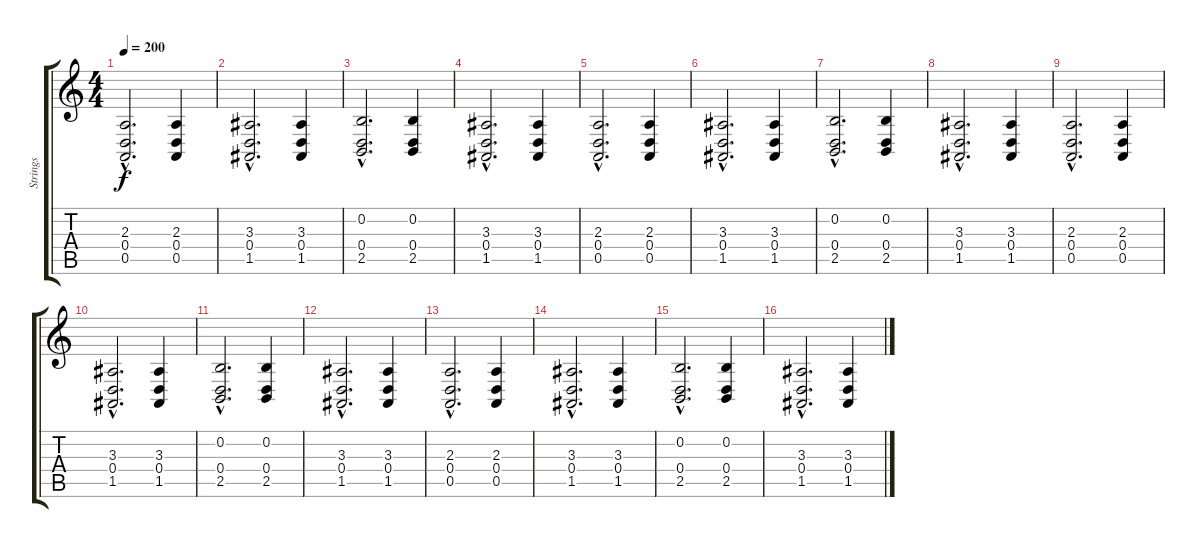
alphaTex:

\track ("Strings" "Strings") {instrument stringensemble1}
\staff {score tabs}
\tuning (E4 B3 G3 D3 A2 E2) {hide}
\ts (4 4)
\tempo 200
\clef g2
\ks c
(2.3{hac} 0.4{hac} 0.5{hac}).2{d dy f} (2.3 0.4 0.5).4 |
(3.3{hac} 0.4{hac} 1.5{hac}).2{d} (3.3 0.4 1.5).4 |
(0.2{hac} 0.4{hac} 2.5{hac}).2{d} (0.2 0.4 2.5).4 |
(3.3{hac} 0.4{hac} 1.5{hac}).2{d} (3.3 0.4 1.5).4 |
(2.3{hac} 0.4{hac} 0.5{hac}).2{d} (2.3 0.4 0.5).4 |
(3.3{hac} 0.4{hac} 1.5{hac}).2{d} (3.3 0.4 1.5).4 |
(0.2{hac} 0.4{hac} 2.5{hac}).2{d} (0.2 0.4 2.5).4 |
(3.3{hac} 0.4{hac} 1.5{hac}).2{d} (3.3 0.4 1.5).4 |
(2.3{hac} 0.4{hac} 0.5{hac}).2{d} (2.3 0.4 0.5).4 |
(3.3{hac} 0.4{hac} 1.5{hac}).2{d} (3.3 0.4 1.5).4 |
(0.2{hac} 0.4{hac} 2.5{hac}).2{d} (0.2 0.4 2.5).4 |
(3.3{hac} 0.4{hac} 1.5{hac}).2{d} (3.3 0.4 1.5).4 |
(2.3{hac} 0.4{hac} 0.5{hac}).2{d} (2.3 0.4 0.5).4 |
(3.3{hac} 0.4{hac} 1.5{hac}).2{d} (3.3 0.4 1.5).4 |
(0.2{hac} 0.4{hac} 2.5{hac}).2{d} (0.2 0.4 2.5).4 |
(3.3{hac} 0.4{hac} 1.5{hac}).2{d} (3.3 0.4 1.5).4
